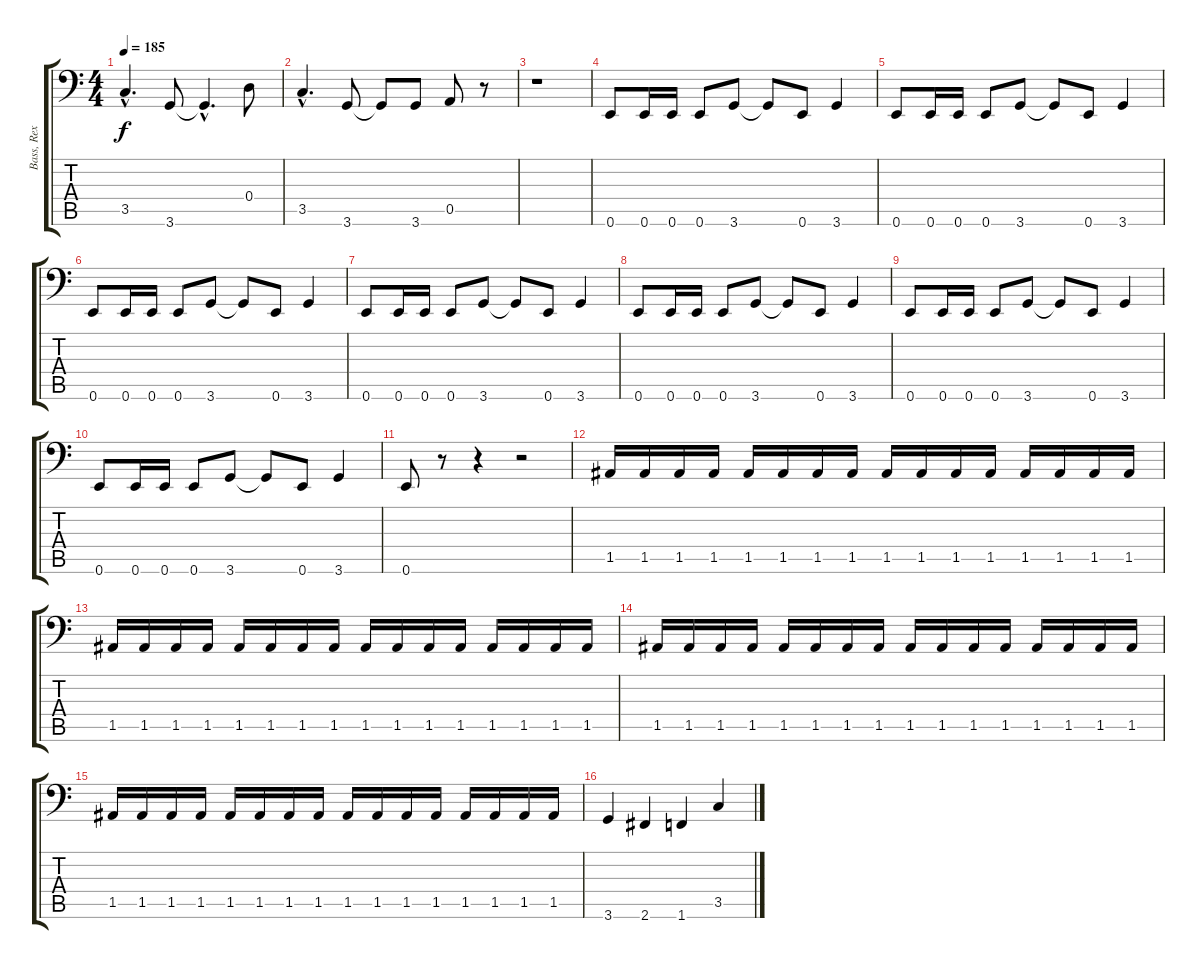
\track ("Bass, Rex" "Bass, Rex") {instrument electricbasspick}
\staff {score tabs}
\tuning (E3 B2 G2 D2 A1 E1) {hide}
\ts (4 4)
\tempo 185
\clef f4
\ks c
3.5{hac}.4{d dy f} 3.6.8 3.6{hac t}.4{d} 0.4.8 |
3.5{hac}.4{d} 3.6.8 3.6{t}.8 3.6.8 0.5.8 r.8 |
r.1 |
0.6.8 0.6.16 0.6.16 0.6.8 3.6.8 3.6{t}.8 0.6.8 3.6.4 |
0.6.8 0.6.16 0.6.16 0.6.8 3.6.8 3.6{t}.8 0.6.8 3.6.4 |
0.6.8 0.6.16 0.6.16 0.6.8 3.6.8 3.6{t}.8 0.6.8 3.6.4 |
0.6.8 0.6.16 0.6.16 0.6.8 3.6.8 3.6{t}.8 0.6.8 3.6.4 |
0.6.8 0.6.16 0.6.16 0.6.8 3.6.8 3.6{t}.8 0.6.8 3.6.4 |
0.6.8 0.6.16 0.6.16 0.6.8 3.6.8 3.6{t}.8 0.6.8 3.6.4 |
0.6.8 0.6.16 0.6.16 0.6.8 3.6.8 3.6{t}.8 0.6.8 3.6.4 |
0.6.8 r.8 r.4 r.2 |
1.5.16 1.5.16 1.5.16 1.5.16 1.5.16 1.5.16 1.5.16 1.5.16 1.5.16 1.5.16 1.5.16 1.5.16 1.5.16 1.5.16 1.5.16 1.5.16 |
1.5.16 1.5.16 1.5.16 1.5.16 1.5.16 1.5.16 1.5.16 1.5.16 1.5.16 1.5.16 1.5.16 1.5.16 1.5.16 1.5.16 1.5.16 1.5.16 |
1.5.16 1.5.16 1.5.16 1.5.16 1.5.16 1.5.16 1.5.16 1.5.16 1.5.16 1.5.16 1.5.16 1.5.16 1.5.16 1.5.16 1.5.16 1.5.16 |
1.5.16 1.5.16 1.5.16 1.5.16 1.5.16 1.5.16 1.5.16 1.5.16 1.5.16 1.5.16 1.5.16 1.5.16 1.5.16 1.5.16 1.5.16 1.5.16 |
3.6.4 2.6.4 1.6.4 3.5.4
